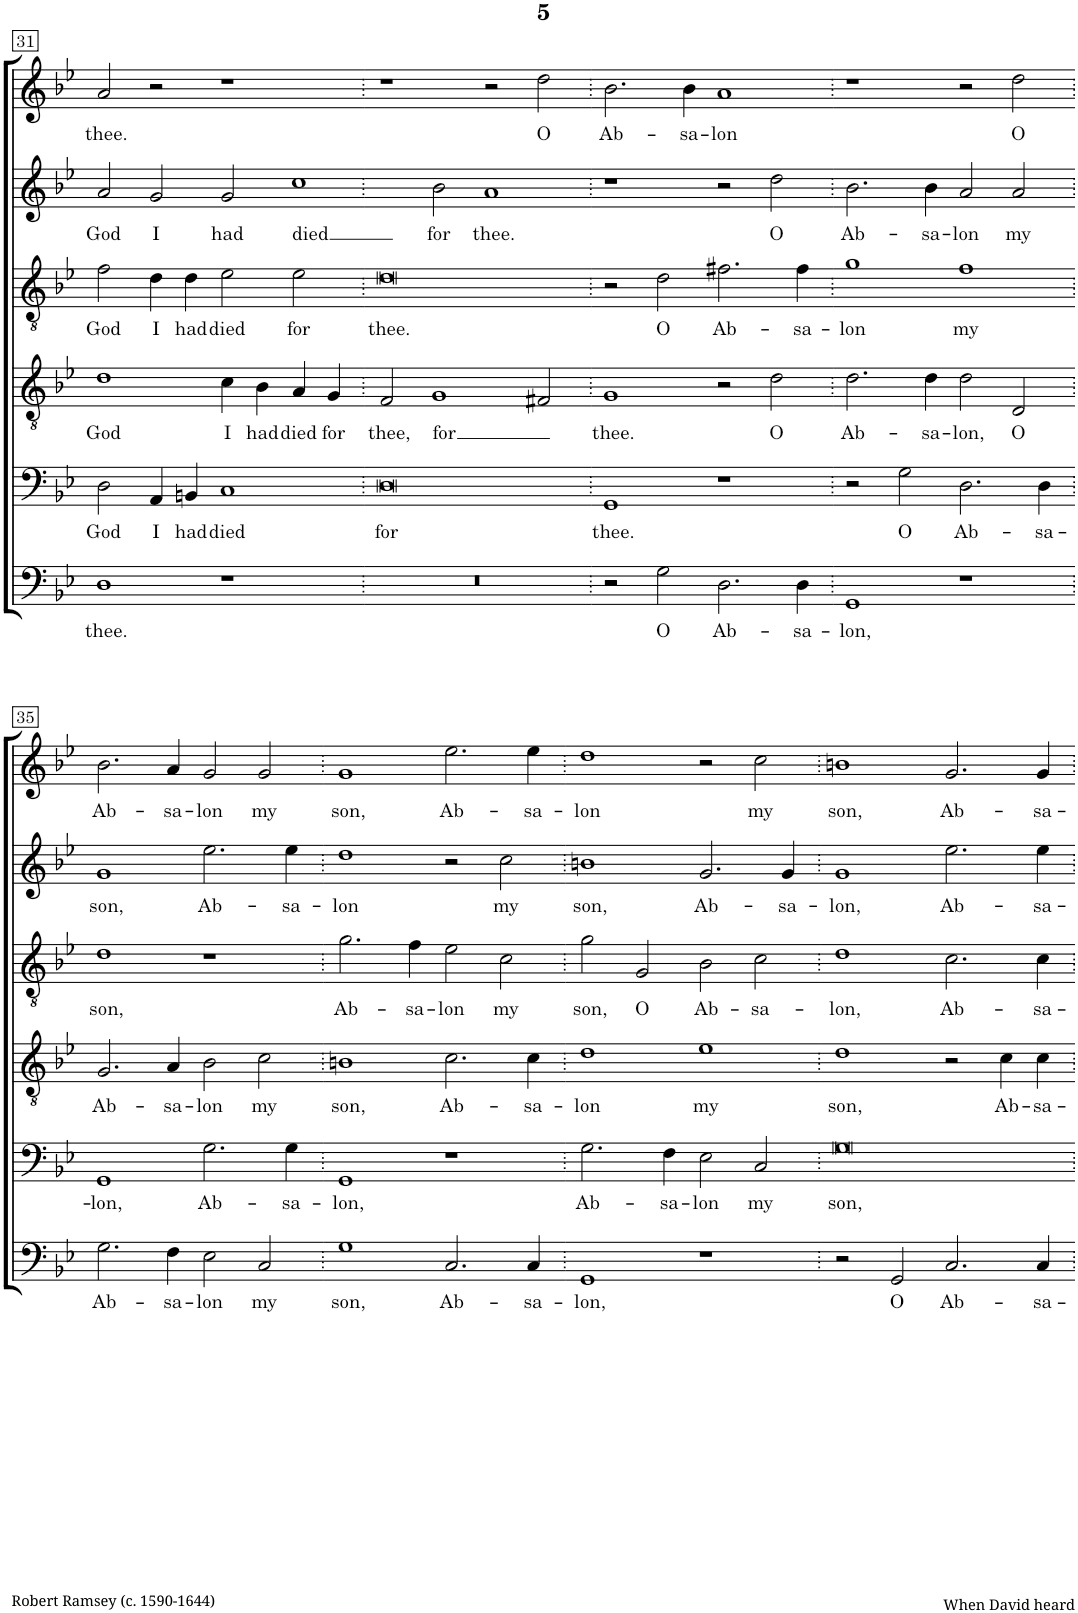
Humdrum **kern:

**kern	**text	**kern	**text	**kern	**text	**kern	**text	**kern	**text	**kern	**text
*part6	*part6	*part5	*part5	*part4	*part4	*part3	*part3	*part2	*part2	*part1	*part1
*staff6	*staff6	*staff5	*staff5	*staff4	*staff4	*staff3	*staff3	*staff2	*staff2	*staff1	*staff1
*I"Bassus II	*	*I"Bassus I	*	*I"Tenor	*	*I"Altus	*	*I"Superius II	*	*I"Superius I	*
!!LO:PB:g=z
*clefF4	*	*clefF4	*	*clefGv2	*	*clefGv2	*	*clefG2	*	*clefG2	*
*k[b-e-]	*	*k[b-e-]	*	*k[b-e-]	*	*k[b-e-]	*	*k[b-e-]	*	*k[b-e-]	*
*B-:	*	*B-:	*	*B-:	*	*B-:	*	*B-:	*	*B-:	*
*M4/2	*	*M4/2	*	*M4/2	*	*M4/2	*	*M4/2	*	*M4/2	*
=31	=31	=31	=31	=31	=31	=31	=31	=31	=31	=31	=31
!	!LO:LY:b	!	!LO:LY:b	!	!LO:LY:b	!	!LO:LY:b	!	!LO:LY:b	!	!LO:LY:b
1D	thee.	2D\	God	1d	God	2f\	God	2a/	God	2a/	thee.
!	!	!	!LO:LY:b	!	!	!	!LO:LY:b	!	!LO:LY:b	!	!
.	.	4AA/	I	.	.	4d\	I	2g/	I	2r	.
!	!	!	!LO:LY:b	!	!	!	!LO:LY:b	!	!	!	!
.	.	4BBn/	had	.	.	4d\	had	.	.	.	.
!	!	!	!LO:LY:b	!	!LO:LY:b	!	!LO:LY:b	!	!LO:LY:b	!	!
1r	.	1C	died	4c\	I	2e-\	died	2g/	had	1r	.
!	!	!	!	!	!LO:LY:b	!	!	!	!	!	!
.	.	.	.	4B-\	had	.	.	.	.	.	.
!	!	!	!	!	!LO:LY:b	!	!LO:LY:b	!	!LO:LY:b	!	!
.	.	.	.	4A/	died	2e-\	for	[2cc	died	.	.
!	!	!	!	!	!LO:LY:b	!	!	!	!	!	!
.	.	.	.	4G/	for	.	.	.	.	.	.
=32.	=32.	=32.	=32.	=32.	=32.	=32.	=32.	=32.	=32.	=32.	=32.
!	!	!	!LO:LY:b	!	!LO:LY:b	!	!LO:LY:b	!	!	!	!
0r	.	0D	for	2F/	thee,	0d	thee.	2cc\]	.	1r	.
!	!	!	!	!	!LO:LY:b	!	!	!	!LO:LY:b	!	!
.	.	.	.	1G	for	.	.	2b-\	for	.	.
!	!	!	!	!	!	!	!	!	!LO:LY:b	!	!
.	.	.	.	.	.	.	.	1a	thee.	2r	.
!	!	!	!	!	!	!	!	!	!	!	!LO:LY:b
.	.	.	.	2F#X/	.	.	.	.	.	2dd\	O
=33.	=33.	=33.	=33.	=33.	=33.	=33.	=33.	=33.	=33.	=33.	=33.
!	!	!	!LO:LY:b	!	!LO:LY:b	!	!	!	!	!	!LO:LY:b
2r	.	1GG	thee.	1G	thee.	2r	.	1r	.	2.b-\	Ab-
!	!LO:LY:b	!	!	!	!	!	!LO:LY:b	!	!	!	!
2G\	O	.	.	.	.	2d\	O	.	.	.	.
!	!	!	!	!	!	!	!	!	!	!	!LO:LY:b
.	.	.	.	.	.	.	.	.	.	4b-\	-sa-
!	!LO:LY:b	!	!	!	!	!	!LO:LY:b	!	!	!	!LO:LY:b
2.D\	Ab-	1r	.	2r	.	2.f#X\	Ab-	2r	.	1a	-lon
!	!	!	!	!	!LO:LY:b	!	!	!	!LO:LY:b	!	!
.	.	.	.	2d\	O	.	.	2dd\	O	.	.
!	!LO:LY:b	!	!	!	!	!	!LO:LY:b	!	!	!	!
4D\	-sa-	.	.	.	.	4f#\	-sa-	.	.	.	.
=34.	=34.	=34.	=34.	=34.	=34.	=34.	=34.	=34.	=34.	=34.	=34.
!	!LO:LY:b	!	!	!	!LO:LY:b	!	!LO:LY:b	!	!LO:LY:b	!	!
1GG	-lon,	2r	.	2.d\	Ab-	1g	-lon	2.b-\	Ab-	1r	.
!	!	!	!LO:LY:b	!	!	!	!	!	!	!	!
.	.	2G\	O	.	.	.	.	.	.	.	.
!	!	!	!	!	!LO:LY:b	!	!	!	!LO:LY:b	!	!
.	.	.	.	4d\	-sa-	.	.	4b-\	-sa-	.	.
!	!	!	!LO:LY:b	!	!LO:LY:b	!	!LO:LY:b	!	!LO:LY:b	!	!
1r	.	2.D\	Ab-	2d\	-lon,	1f	my	2a/	-lon	2r	.
!	!	!	!	!	!LO:LY:b	!	!	!	!LO:LY:b	!	!LO:LY:b
.	.	.	.	2D/	O	.	.	2a/	my	2dd\	O
!	!	!	!LO:LY:b	!	!	!	!	!	!	!	!
.	.	4D\	-sa-	.	.	.	.	.	.	.	.
!!LO:LB:g=z
=35.	=35.	=35.	=35.	=35.	=35.	=35.	=35.	=35.	=35.	=35.	=35.
!	!LO:LY:b	!	!LO:LY:b	!	!LO:LY:b	!	!LO:LY:b	!	!LO:LY:b	!	!LO:LY:b
2.G\	Ab-	1GG	-lon,	2.G/	Ab-	1d	son,	1g	son,	2.b-\	Ab-
!	!LO:LY:b	!	!	!	!LO:LY:b	!	!	!	!	!	!LO:LY:b
4F\	-sa-	.	.	4A/	-sa-	.	.	.	.	4a/	-sa-
!	!LO:LY:b	!	!LO:LY:b	!	!LO:LY:b	!	!	!	!LO:LY:b	!	!LO:LY:b
2E-\	-lon	2.G\	Ab-	2B-\	-lon	1r	.	2.ee-\	Ab-	2g/	-lon
!	!LO:LY:b	!	!	!	!LO:LY:b	!	!	!	!	!	!LO:LY:b
2C/	my	.	.	2c\	my	.	.	.	.	2g/	my
!	!	!	!LO:LY:b	!	!	!	!	!	!LO:LY:b	!	!
.	.	4G\	-sa-	.	.	.	.	4ee-\	-sa-	.	.
=36.	=36.	=36.	=36.	=36.	=36.	=36.	=36.	=36.	=36.	=36.	=36.
!	!LO:LY:b	!	!LO:LY:b	!	!LO:LY:b	!	!LO:LY:b	!	!LO:LY:b	!	!LO:LY:b
1G	son,	1GG	-lon,	1Bn	son,	2.g\	Ab-	1dd	-lon	1g	son,
!	!	!	!	!	!	!	!LO:LY:b	!	!	!	!
.	.	.	.	.	.	4f\	-sa-	.	.	.	.
!	!LO:LY:b	!	!	!	!LO:LY:b	!	!LO:LY:b	!	!	!	!LO:LY:b
2.C/	Ab-	1r	.	2.c\	Ab-	2e-\	-lon	2r	.	2.ee-\	Ab-
!	!	!	!	!	!	!	!LO:LY:b	!	!LO:LY:b	!	!
.	.	.	.	.	.	2c\	my	2cc\	my	.	.
!	!LO:LY:b	!	!	!	!LO:LY:b	!	!	!	!	!	!LO:LY:b
4C/	-sa-	.	.	4c\	-sa-	.	.	.	.	4ee-\	-sa-
=37.	=37.	=37.	=37.	=37.	=37.	=37.	=37.	=37.	=37.	=37.	=37.
!	!LO:LY:b	!	!LO:LY:b	!	!LO:LY:b	!	!LO:LY:b	!	!LO:LY:b	!	!LO:LY:b
1GG	-lon,	2.G\	Ab-	1d	-lon	2g\	son,	1bn	son,	1dd	-lon
!	!	!	!	!	!	!	!LO:LY:b	!	!	!	!
.	.	.	.	.	.	2G/	O	.	.	.	.
!	!	!	!LO:LY:b	!	!	!	!	!	!	!	!
.	.	4F\	-sa-	.	.	.	.	.	.	.	.
!	!	!	!LO:LY:b	!	!LO:LY:b	!	!LO:LY:b	!	!LO:LY:b	!	!
1r	.	2E-\	-lon	1e-	my	2B-\	Ab-	2.g/	Ab-	2r	.
!	!	!	!LO:LY:b	!	!	!	!LO:LY:b	!	!	!	!LO:LY:b
.	.	2C/	my	.	.	2c\	-sa-	.	.	2cc\	my
!	!	!	!	!	!	!	!	!	!LO:LY:b	!	!
.	.	.	.	.	.	.	.	4g/	-sa-	.	.
=38.	=38.	=38.	=38.	=38.	=38.	=38.	=38.	=38.	=38.	=38.	=38.
!	!	!	!LO:LY:b	!	!LO:LY:b	!	!LO:LY:b	!	!LO:LY:b	!	!LO:LY:b
2r	.	0G	son,	1d	son,	1d	-lon,	1g	-lon,	1bn	son,
!	!LO:LY:b	!	!	!	!	!	!	!	!	!	!
2GG/	O	.	.	.	.	.	.	.	.	.	.
!	!LO:LY:b	!	!	!	!	!	!LO:LY:b	!	!LO:LY:b	!	!LO:LY:b
2.C/	Ab-	.	.	2r	.	2.c\	Ab-	2.ee-\	Ab-	2.g/	Ab-
!	!	!	!	!	!LO:LY:b	!	!	!	!	!	!
.	.	.	.	4c\	Ab-	.	.	.	.	.	.
!	!LO:LY:b	!	!	!	!LO:LY:b	!	!LO:LY:b	!	!LO:LY:b	!	!LO:LY:b
4C/	-sa-	.	.	4c\	-sa-	4c\	-sa-	4ee-\	-sa-	4g/	-sa-
=.	=.	=.	=.	=.	=.	=.	=.	=.	=.	=.	=.
*-	*-	*-	*-	*-	*-	*-	*-	*-	*-	*-	*-
